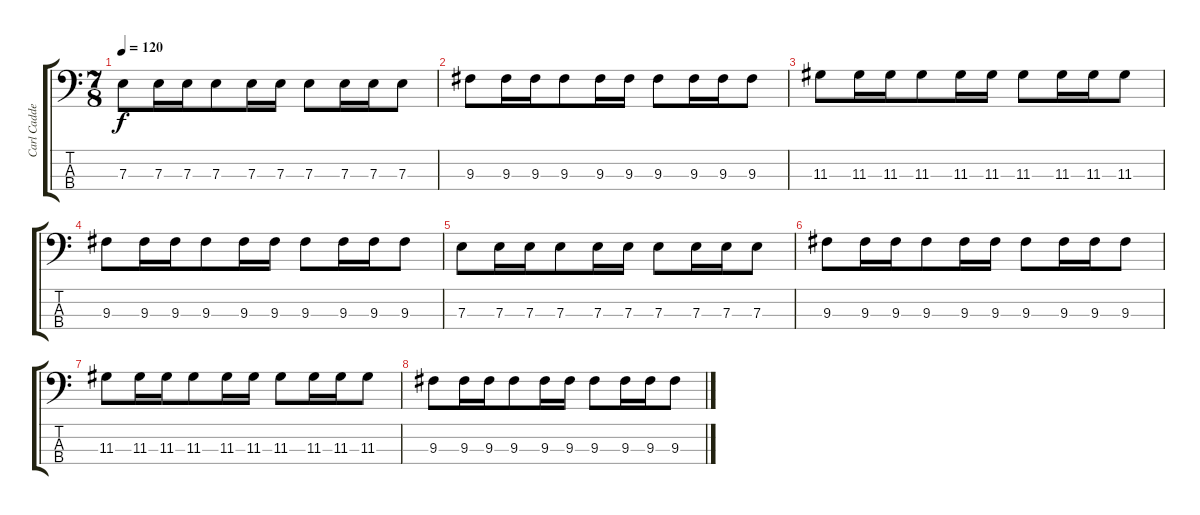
\track ("Carl Cadden-James" "Carl Cadde") {instrument electricbassfinger}
\staff {score tabs}
\tuning (G2 D2 A1 E1) {hide}
\ts (7 8)
\tempo 120
\clef f4
\ks c
7.3.8{dy f} 7.3.16 7.3.16 7.3.8 7.3.16 7.3.16 7.3.8 7.3.16 7.3.16 7.3.8 |
9.3.8 9.3.16 9.3.16 9.3.8 9.3.16 9.3.16 9.3.8 9.3.16 9.3.16 9.3.8 |
11.3.8 11.3.16 11.3.16 11.3.8 11.3.16 11.3.16 11.3.8 11.3.16 11.3.16 11.3.8 |
9.3.8 9.3.16 9.3.16 9.3.8 9.3.16 9.3.16 9.3.8 9.3.16 9.3.16 9.3.8 |
7.3.8 7.3.16 7.3.16 7.3.8 7.3.16 7.3.16 7.3.8 7.3.16 7.3.16 7.3.8 |
9.3.8 9.3.16 9.3.16 9.3.8 9.3.16 9.3.16 9.3.8 9.3.16 9.3.16 9.3.8 |
11.3.8 11.3.16 11.3.16 11.3.8 11.3.16 11.3.16 11.3.8 11.3.16 11.3.16 11.3.8 |
9.3.8 9.3.16 9.3.16 9.3.8 9.3.16 9.3.16 9.3.8 9.3.16 9.3.16 9.3.8
